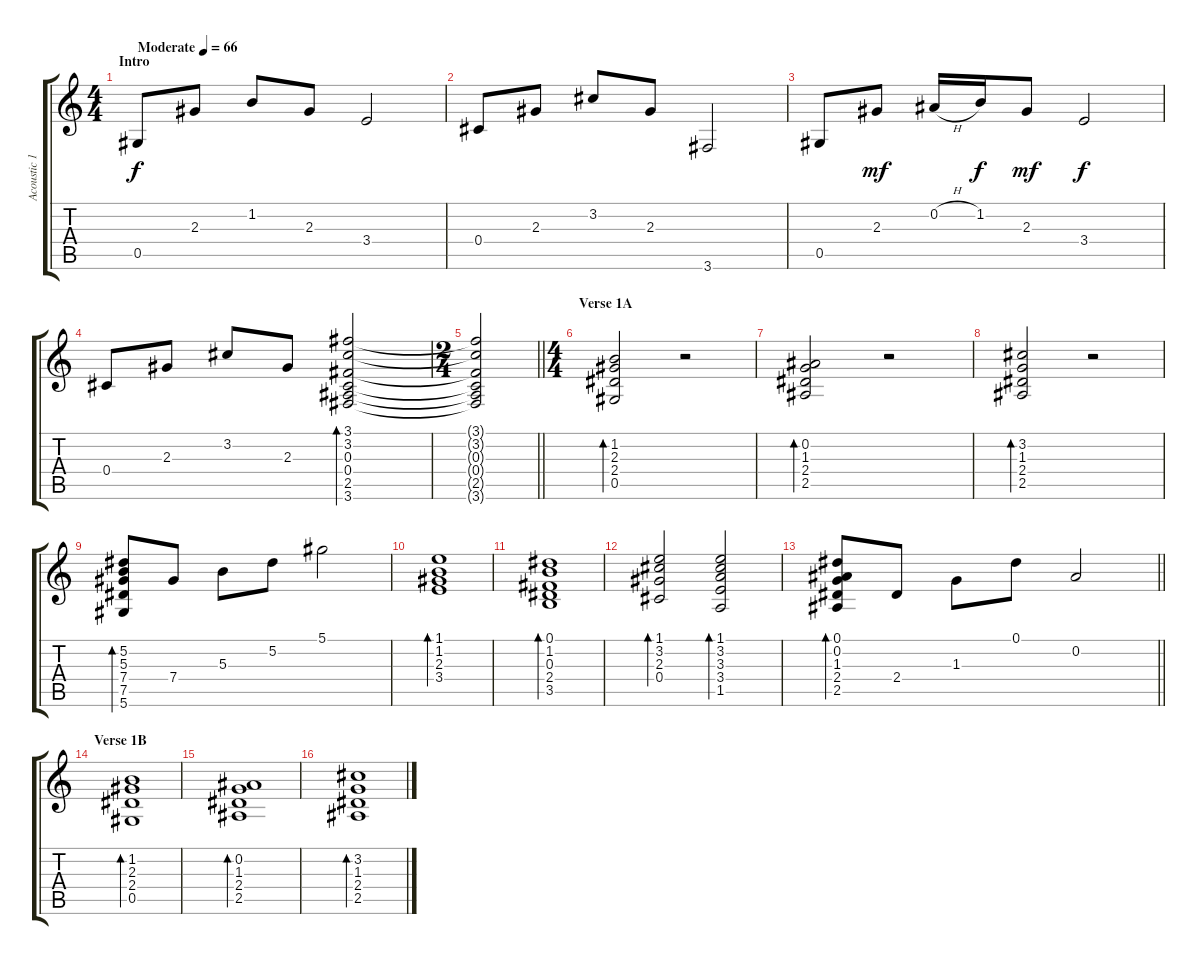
\track ("Acoustic 1" "Acoustic 1") {instrument acousticguitarsteel}
\staff {score tabs}
\tuning (Eb4 Bb3 Gb3 Db3 Ab2 Eb2) {hide}
\ts (4 4)
\section ("" "Intro")
\tempo (66 "Moderate")
\clef g2
\ks c
0.5.8{dy f instrument acousticguitarsteel} 2.3.8 1.2.8 2.3.8 3.4.2 |
0.4.8 2.3.8 3.2.8 2.3.8 3.6.2 |
0.5.8 2.3.8{dy mf} 0.2{h}.16 1.2.16{dy f} 2.3.8{dy mf} 3.4.2{dy f} |
0.4.8 2.3.8 3.2.8 2.3.8 (3.1 3.2 0.3 0.4 2.5 3.6).2{bd 30} |
\ts (2 4)
\barLineRight lightlight
(3.1{t} 3.2{t} 0.3{t} 0.4{t} 2.5{t} 3.6{t}).2 |
\ts (4 4)
\section ("" "Verse 1A")
(1.2 2.3 2.4 0.5).2{bd 240} r.2 |
(0.2 1.3 2.4 2.5).2{bd 240} r.2 |
(3.2 1.3 2.4 2.5).2{bd 240} r.2 |
(5.2 5.3 7.4 7.5 5.6).8{bd 240} 7.4.8 5.3.8 5.2.8 5.1.2 |
(1.1 1.2 2.3 3.4).1{bd 60} |
(0.1 1.2 0.3 2.4 3.5).1{bd 60} |
(1.1 3.2 2.3 0.4).2{bd 60} (1.1 3.2 3.3 3.4 1.5).2{bd 60} |
\barLineRight lightlight
(0.1 0.2 1.3 2.4 2.5).8{bd 60} 2.4.8 1.3.8 0.1.8 0.2.2 |
\section ("" "Verse 1B")
(1.2 2.3 2.4 0.5).1{bd 240} |
(0.2 1.3 2.4 2.5).1{bd 240} |
(3.2 1.3 2.4 2.5).1{bd 240}
